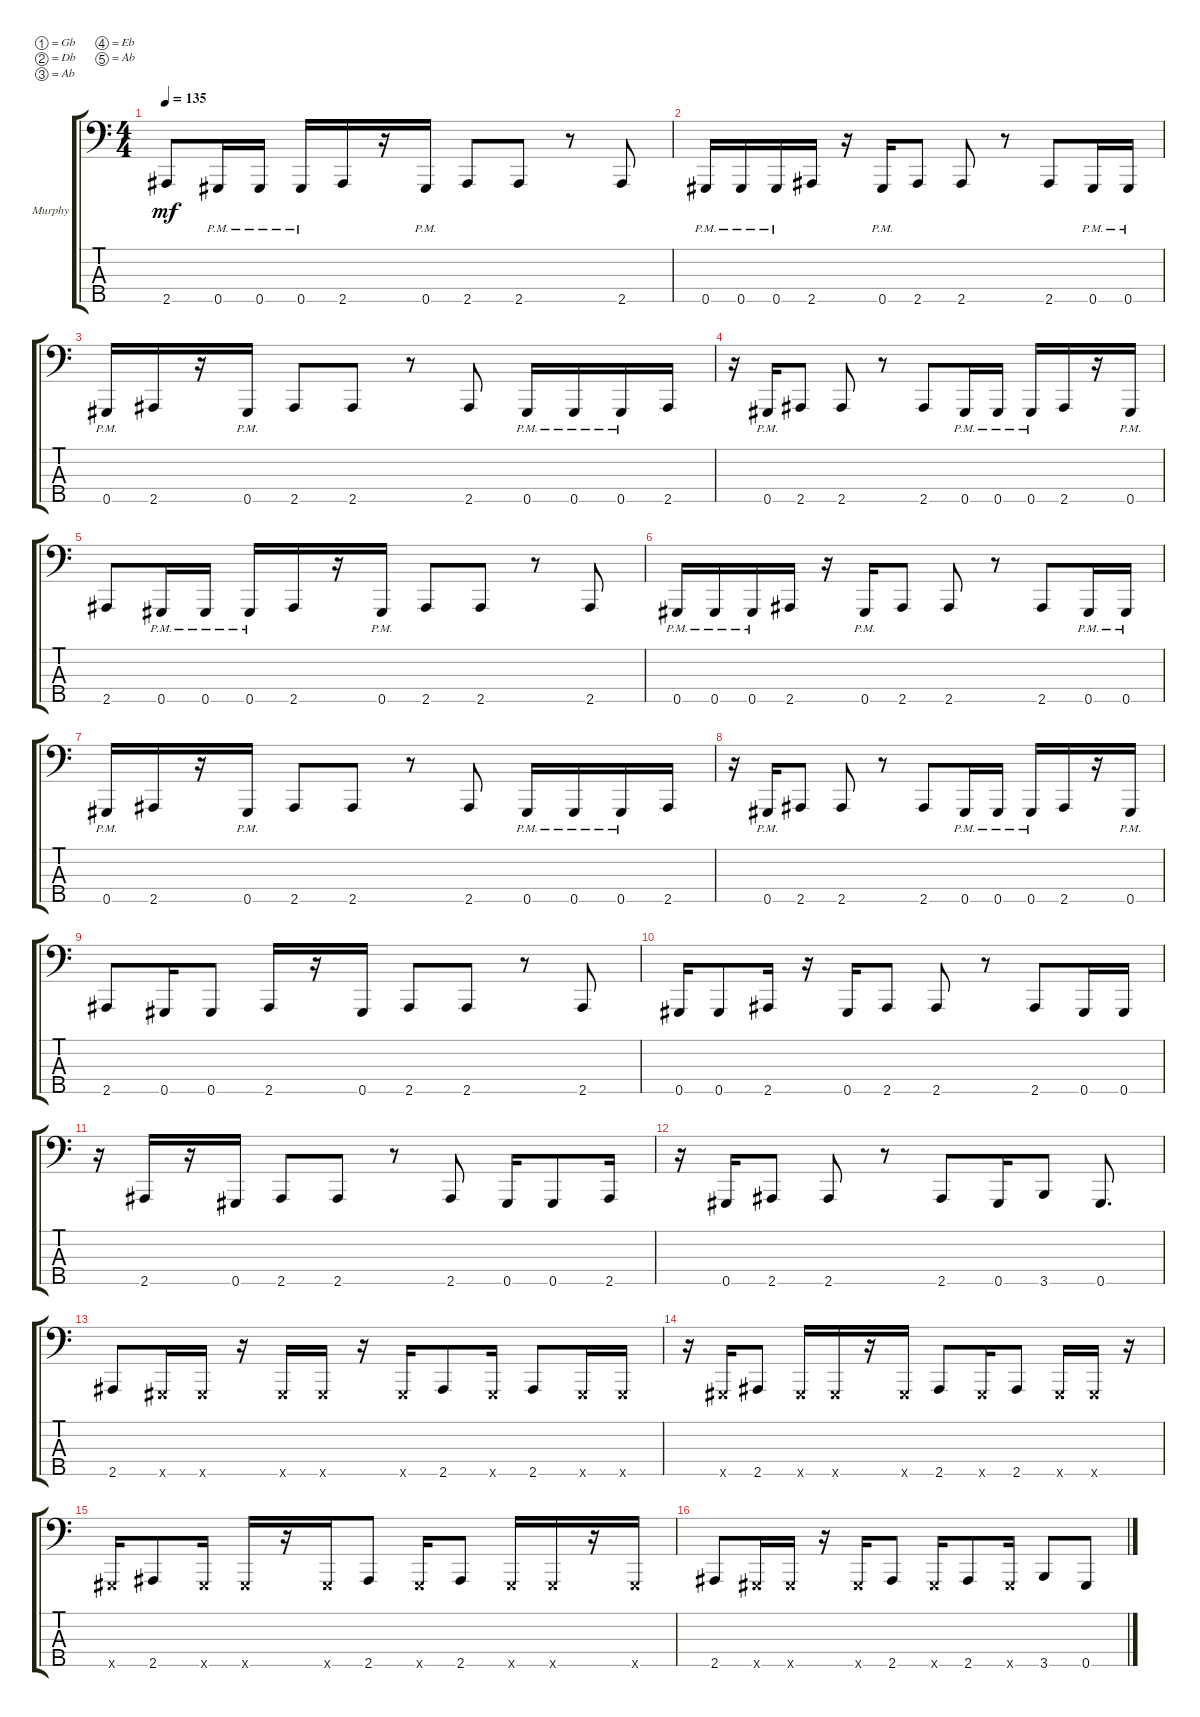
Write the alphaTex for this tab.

\defaultSystemsLayout 4
\bracketExtendMode groupsimilarinstruments
\multiBarRest
\firstSystemTrackNameOrientation horizontal
\otherSystemsTrackNameOrientation horizontal
\track ("Tom Murphy" "Murphy") {instrument electricbassfinger}
\staff {score tabs}
\tuning (Gb2 Db2 Ab1 Eb1 Ab0)
\ts (4 4)
\tempo 135
\clef f4
\ks c
2.5.8{dy mf} 0.5{pm}.16 0.5{pm}.16 0.5{pm}.16 2.5.16 r.16 0.5{pm}.16 2.5.8 2.5.8 r.8 2.5.8 |
0.5{pm}.16 0.5{pm}.16 0.5{pm}.16 2.5.16 r.16 0.5{pm}.16 2.5.8 2.5.8 r.8 2.5.8 0.5{pm}.16 0.5{pm}.16 |
0.5{pm}.16 2.5.16 r.16 0.5{pm}.16 2.5.8 2.5.8 r.8 2.5.8 0.5{pm}.16 0.5{pm}.16 0.5{pm}.16 2.5.16 |
r.16 0.5{pm}.16 2.5.8 2.5.8 r.8 2.5.8 0.5{pm}.16 0.5{pm}.16 0.5{pm}.16 2.5.16 r.16 0.5{pm}.16 |
2.5.8 0.5{pm}.16 0.5{pm}.16 0.5{pm}.16 2.5.16 r.16 0.5{pm}.16 2.5.8 2.5.8 r.8 2.5.8 |
0.5{pm}.16 0.5{pm}.16 0.5{pm}.16 2.5.16 r.16 0.5{pm}.16 2.5.8 2.5.8 r.8 2.5.8 0.5{pm}.16 0.5{pm}.16 |
0.5{pm}.16 2.5.16 r.16 0.5{pm}.16 2.5.8 2.5.8 r.8 2.5.8 0.5{pm}.16 0.5{pm}.16 0.5{pm}.16 2.5.16 |
r.16 0.5{pm}.16 2.5.8 2.5.8 r.8 2.5.8 0.5{pm}.16 0.5{pm}.16 0.5{pm}.16 2.5.16 r.16 0.5{pm}.16 |
2.5.8 0.5.16 0.5.8 2.5.16 r.16 0.5.16 2.5.8 2.5.8 r.8 2.5.8 |
0.5.16 0.5.8 2.5.16 r.16 0.5.16 2.5.8 2.5.8 r.8 2.5.8 0.5.16 0.5.16 |
r.16 2.5.16 r.16 0.5.16 2.5.8 2.5.8 r.8 2.5.8 0.5.16 0.5.8 2.5.16 |
r.16 0.5.16 2.5.8 2.5.8 r.8 2.5.8 0.5.16 3.5.8 0.5.8{d} |
2.5.8 0.5{x}.16 0.5{x}.16 r.16 0.5{x}.16 0.5{x}.16 r.16 0.5{x}.16 2.5.8 0.5{x}.16 2.5.8 0.5{x}.16 0.5{x}.16 |
r.16 0.5{x}.16 2.5.8 0.5{x}.16 0.5{x}.16 r.16 0.5{x}.16 2.5.8 0.5{x}.16 2.5.8 0.5{x}.16 0.5{x}.16 r.16 |
0.5{x}.16 2.5.8 0.5{x}.16 0.5{x}.16 r.16 0.5{x}.16 2.5.8 0.5{x}.16 2.5.8 0.5{x}.16 0.5{x}.16 r.16 0.5{x}.16 |
2.5.8 0.5{x}.16 0.5{x}.16 r.16 0.5{x}.16 2.5.8 0.5{x}.16 2.5.8 0.5{x}.16 3.5.8 0.5.8
